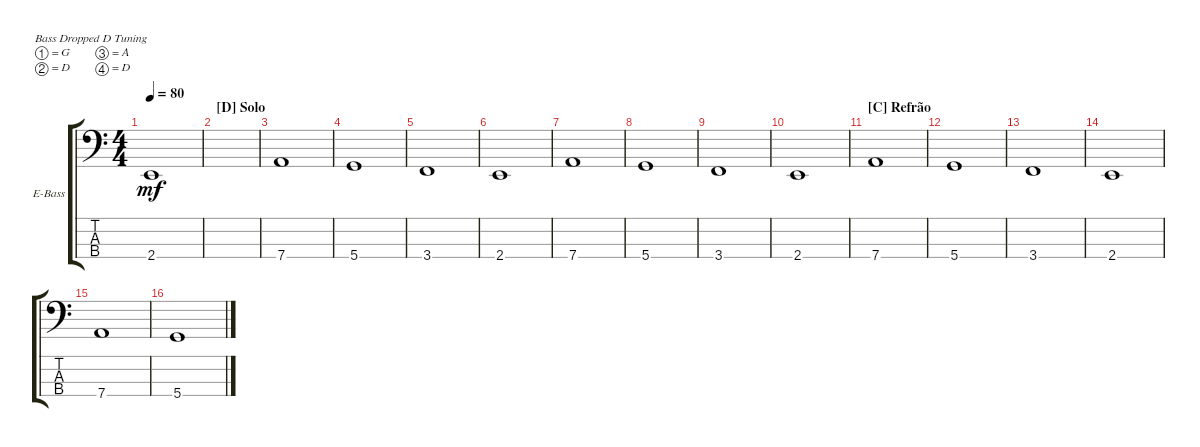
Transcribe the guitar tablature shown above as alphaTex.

\defaultSystemsLayout 4
\bracketExtendMode groupsimilarinstruments
\firstSystemTrackNameOrientation horizontal
\otherSystemsTrackNameOrientation horizontal
\track ("Electric Bass" "E-Bass") {multiBarRest instrument electricbassfinger}
\staff {score tabs}
\tuning (G2 D2 A1 D1)
\ts (4 4)
\tempo 80
\clef f4
\ks c
2.4.1{dy mf} |
\section ("D" "Solo")
|
7.4.1 |
5.4.1 |
3.4.1 |
2.4.1 |
7.4.1 |
5.4.1 |
3.4.1 |
2.4.1 |
\section ("C" "Refrão")
7.4.1 |
5.4.1 |
3.4.1 |
2.4.1 |
7.4.1 |
5.4.1
